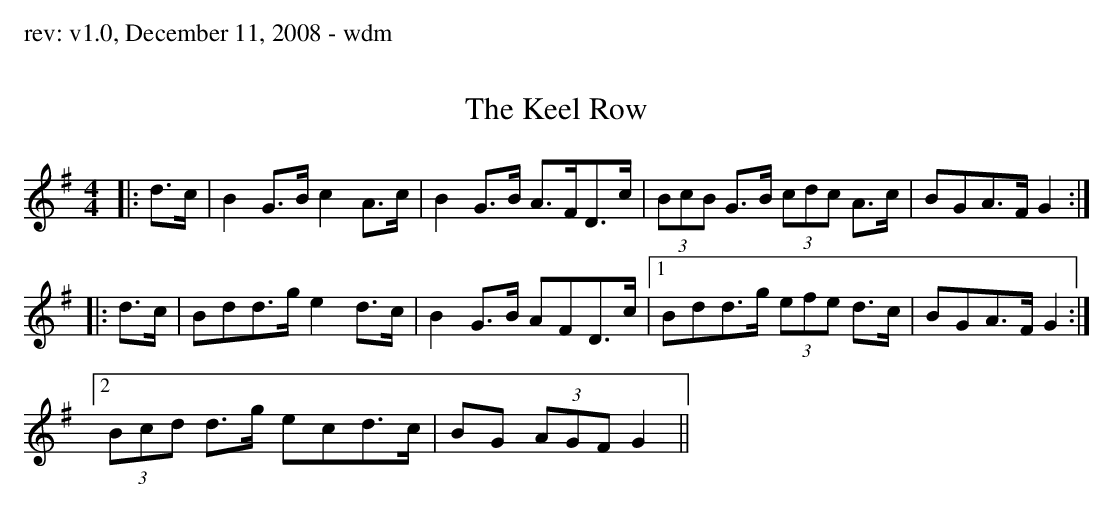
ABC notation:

X:1
T: Keel Row, The
M: 4/4
L: 1/8
K: Gmaj
|:d>c|B2 G>B c2 A>c|B2 G>B A>FD>c|(3BcB G>B (3cdc A>c|B*GA>F G2:|
|:d>c|B*dd>g e2 d>c|B2 G>B A*FD>c|1 B*dd>g (3efe d>c|B*GA>F G2 :|2
(3Bcd d>g e*cd>c|B*G (3AGF G2||
